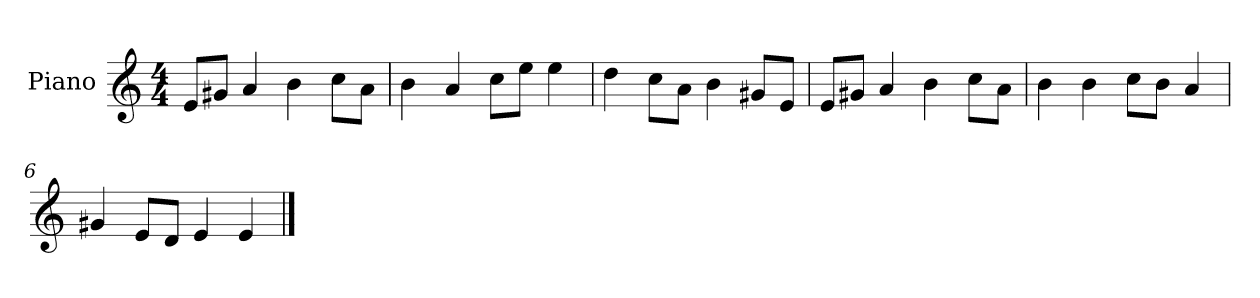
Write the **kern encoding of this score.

**kern
*part1
*staff1
*I"Piano
*I'P-no
*clefG2
*k[]
*M4/4
*MM90
=1
8e/L
8g#X/J
4a/
4b\
8cc\L
8a\J
=2
4b\
4a/
8cc\L
8ee\J
4ee\
=3
4dd\
8cc\L
8a\J
4b\
8g#X/L
8e/J
=4
8e/L
8g#X/J
4a/
4b\
8cc\L
8a\J
=5
4b\
4b\
8cc\L
8b\J
4a/
=6
4g#X/
8e/L
8d/J
4e/
4e/
==
*-
